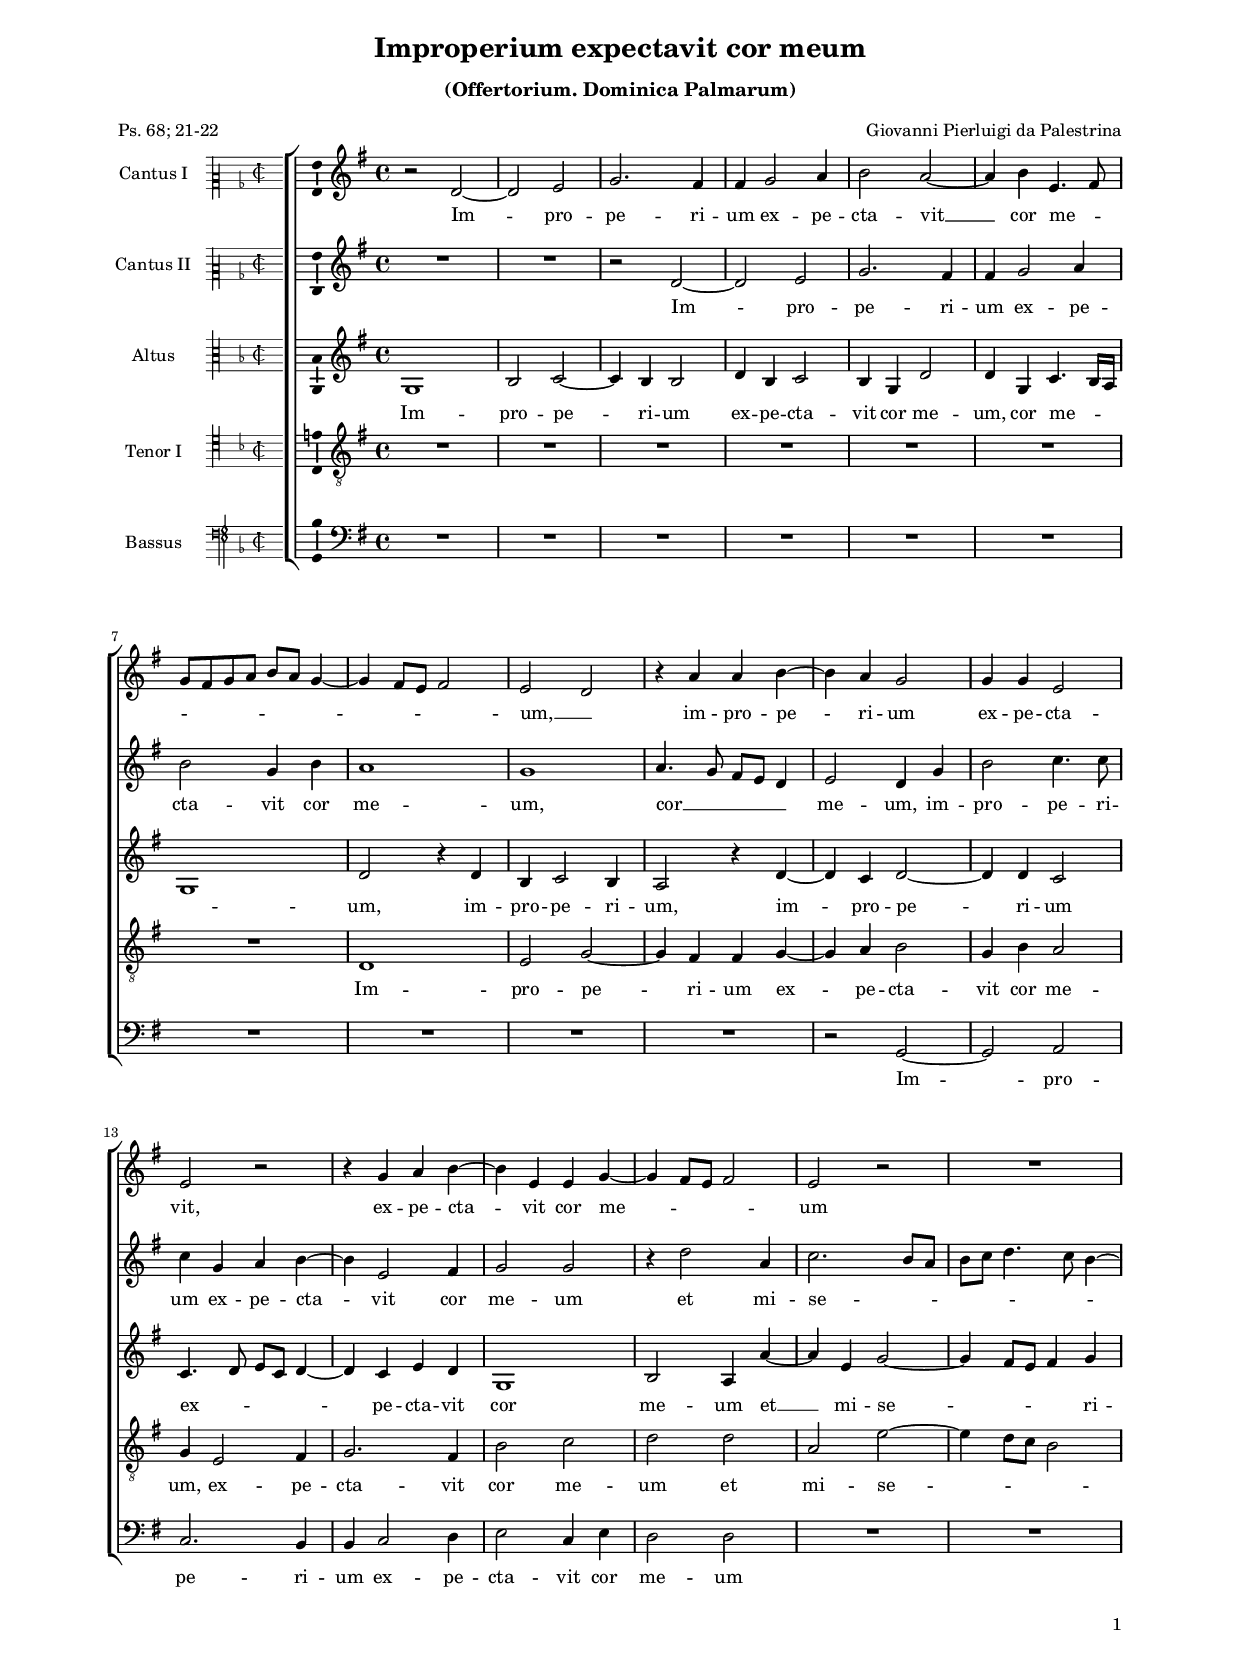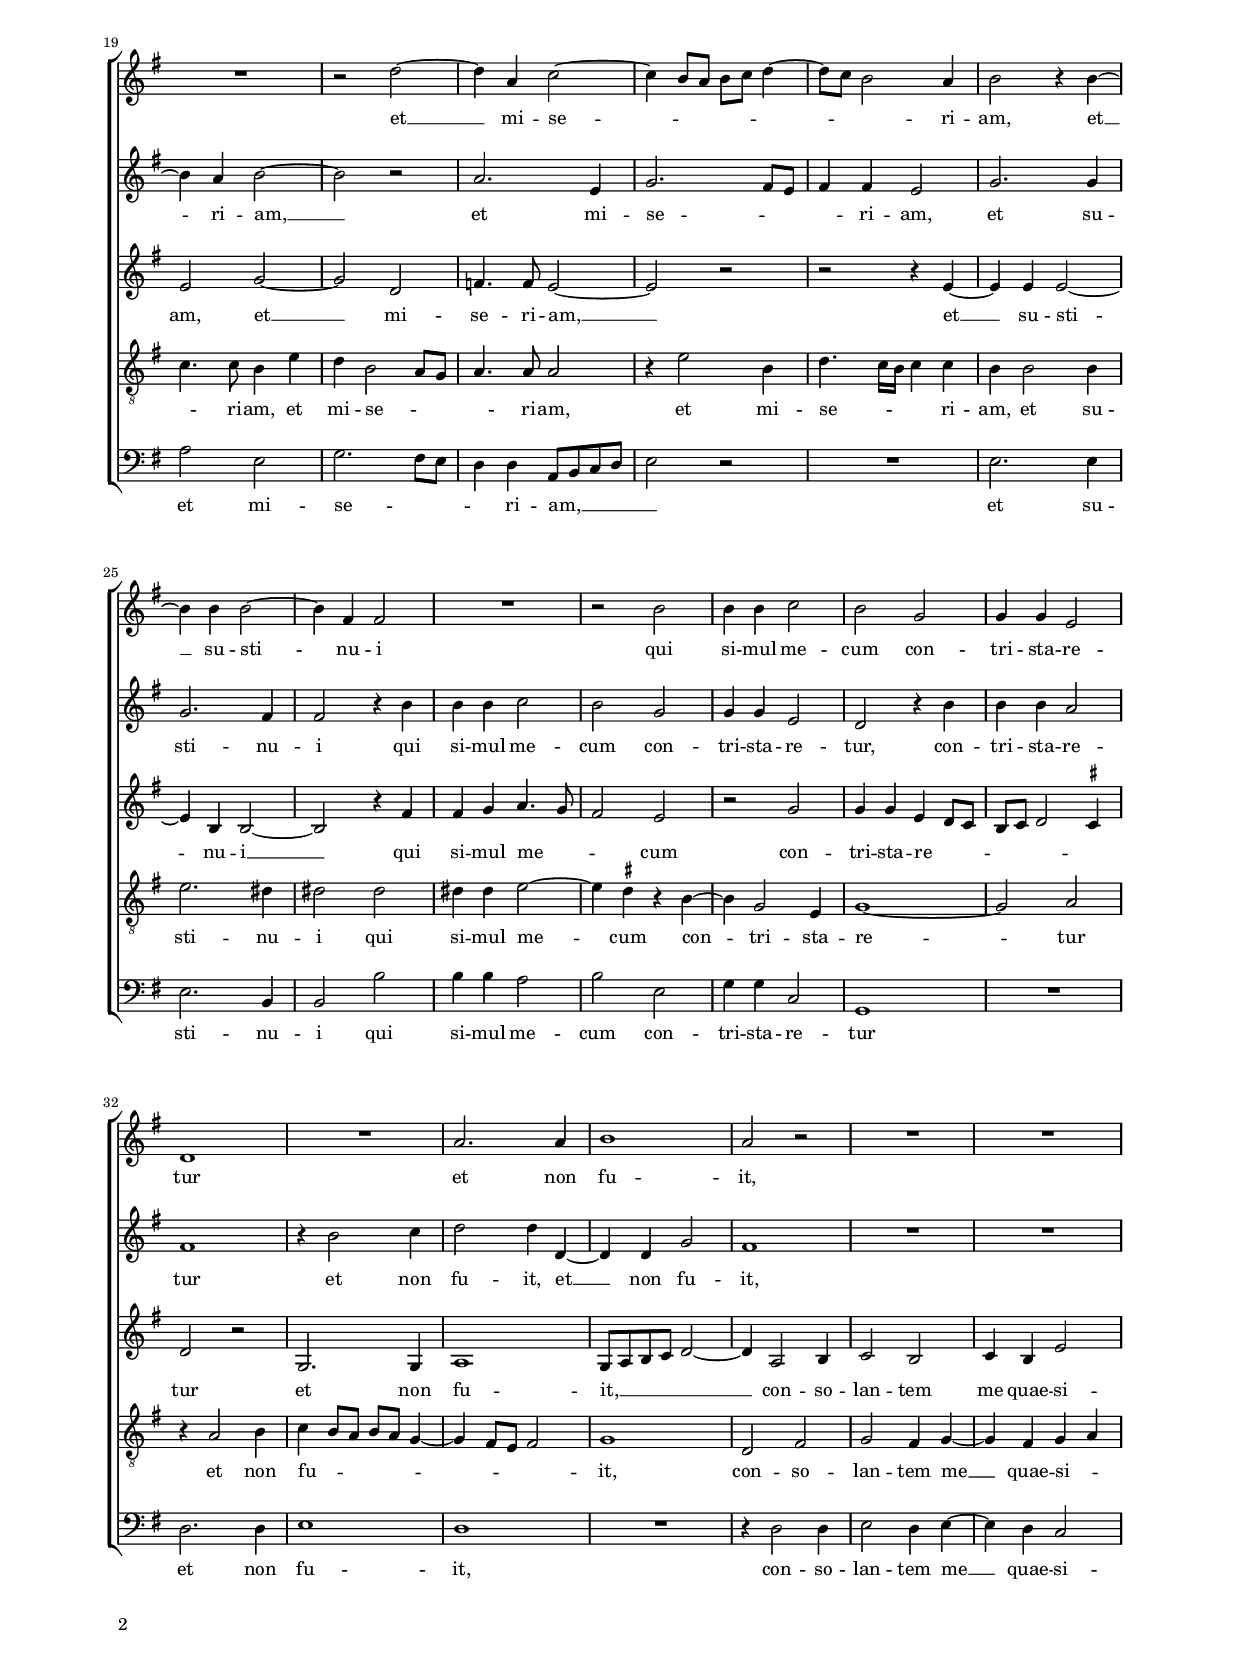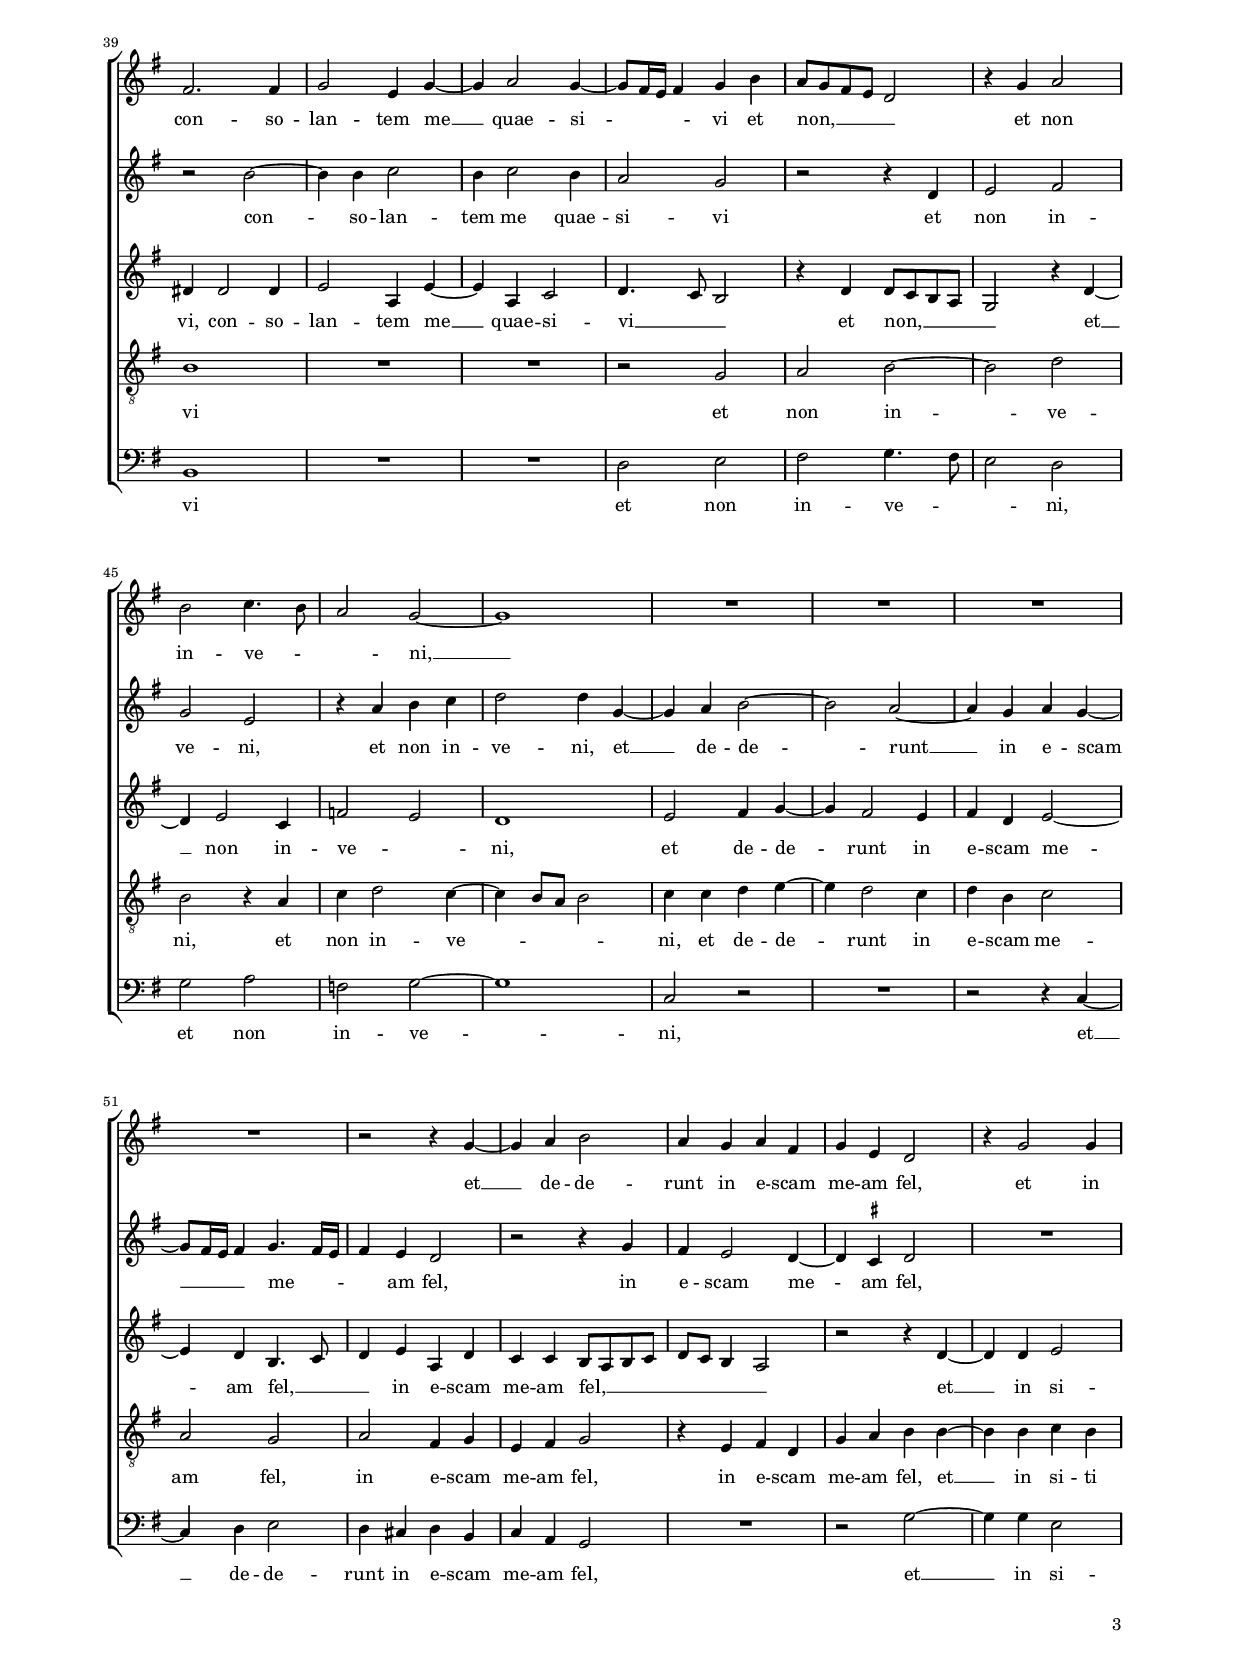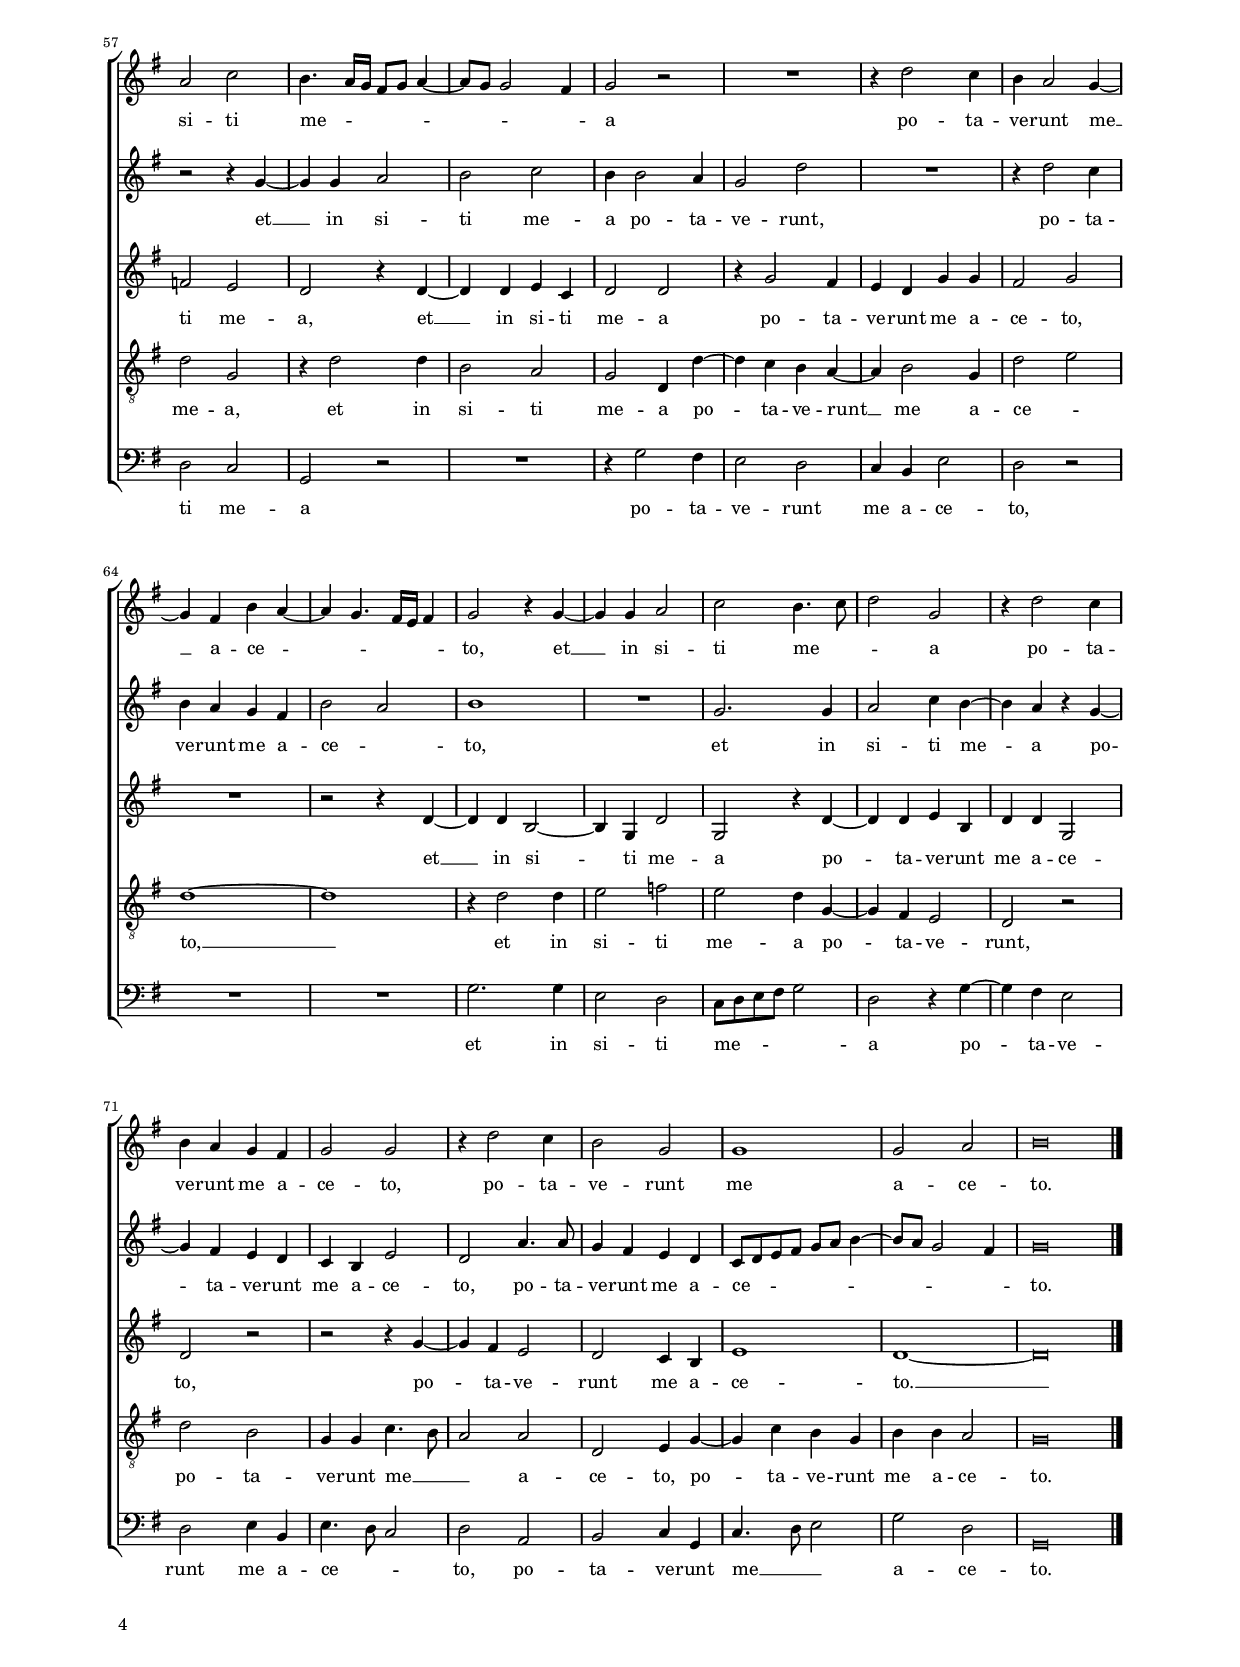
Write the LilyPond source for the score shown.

\header
{
	title="Improperium expectavit cor meum"
	subtitle=\markup { \column { \vspace #0.5 "(Offertorium. Dominica Palmarum)" \transparent "x" } }
	composer="Giovanni Pierluigi da Palestrina"
	poet="Ps. 68; 21-22"
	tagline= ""
}

\version "2.24.1"
\language deutsch
#(set-global-staff-size 15)
% #(set-default-paper-size "letter")
#(ly:set-option 'point-and-click #f)




	ficta = { \once \set suggestAccidentals = ##t }

	forget = #(define-music-function (music) (ly:music?) #{
		\accidentalStyle forget
		$music
		\accidentalStyle default
		#})

    
\paper
	{
	top-margin = 1.6 \cm
	bottom-margin = 1 \cm
	left-margin = 2 \cm
	right-margin = 2 \cm
	ragged-bottom = ##f
	ragged-last-bottom = ##f
	print-page-number = ##f
	system-system-spacing = #'((basic-distance . 17) (minimum-distance . 14) (padding . 5) (strechability . 150))
	oddFooterMarkup=\markup   \fill-line { "" \fromproperty #'page:page-number-string }
	evenFooterMarkup=\markup  \fill-line { \fromproperty #'page:page-number-string "" }
	last-bottom-spacing = #'((basic-distance . 12) (minimum-distance . 7) (padding . 4))
	systems-per-page = 3
	page-count = 4
%	min-systems-per-page = 3
	}

	
global = {
	\key f \major
	\time 4/4
	\set Score.tempoHideNote = ##t
	\tempo 4 = 100
	\skip 1*76
	\set Score.measureLength = #(ly:make-moment 2/1)
	\skip 1*2 \bar "|."
	}
    

incipitcantus = \relative c' {
    \time 2/2
    \clef "petrucci-c2"
    \key f \major
    }
    
incipitcantusVoice = <<
    \new MensuralVoice <<
        { s1 \noBreak }
        \incipitcantus
    >>
    >>
	
incipitquintus = \relative c' {
    \time 2/2
    \clef "petrucci-c2"
    \key f \major
    }
    
incipitquintusVoice = <<
    \new MensuralVoice <<
        { s1 \noBreak }
        \incipitquintus
    >>
    >>    
    
incipitaltus = \relative c' {
    \time 2/2
    \clef "petrucci-c3"
    \key f \major
    s4 \bar ""
    }
    
incipitaltusVoice = <<
    \new MensuralVoice <<
        { s1 \noBreak }
        \incipitaltus
    >>
    >>
    
incipittenor = \relative c' {
    \time 2/2
    \clef "petrucci-c4"
    \key f \major
    }
    
incipittenorVoice = <<
    \new MensuralVoice <<
        { s1 \noBreak }
        \incipittenor
    >>
    >>
    
    
incipitbassus= \relative c {
    \time 2/2
    \clef "petrucci-f4"
    \key f \major
    }
    
incipitbassusVoice = <<
    \new MensuralVoice <<
        { s1 \noBreak }
        \incipitbassus
    >>
    >>


cantus =  \relative c''
	{
	r2 c,~
	c2 d
	f2. e4
	e4 f2 g4
%5
	a2 g~ |
	g4 a d,4. e8
	f8 e f g a g f4~
	f4 e8 d e2
	d2 c
%10
	r4 g' g a~ |
	a4 g f2
	f4 f d2
	d2 r
	r4 f g a~
%15
	a4 d, d f~ |
	f4 e8 d e2
	d2 r
	R1
	R1
%20
	r2 c'~ |
	c4 g b2~
	b4 a8 g a b c4~
	c8 b a2 g4
	a2 r4 a~
%25
	a4 a a2~ |
	a4 e e2
	R1
	r2 a
	a4 a b2
%30
	a2 f |
	f4 f d2
	c1
	R1
	g'2. g4
%35
	a1 |
	g2 r
	R1
	R1
	e2. e4
%40
	f2 d4 f~ |
	f4 g2 f4~
	f8 e16 d e4 f a
	g8 f e d c2
	r4 f g2
%45
	a2 b4. a8 |
	g2 f~
	f1
	R1
	R1
%50
	R1 |
	R1
	r2 r4 f~
	f4 g a2
	g4 f g e
%55
	f4 d c2 |
	r4 f2 f4
	g2 b
	a4. g16 f e8 f g4~
	g8 f f2 e4
%60
	f2 r |
	R1
	r4 c'2 b4
	a4 g2 f4~
	f4 e a g~
%65
	g4 f4. e16 d e4 |
	f2 r4 f~
	f4 f g2
	b2 a4. b8
	c2 f,
%70
	r4 c'2 b4 |
	a4 g f e
	f2 f
	r4 c'2 b4
	a2 f
%75
	f1 |
	f2 g
	a\breve |
	}


quintus =  \relative c''
	{
	R1
	R1
	r2 c,~
	c2 d
%5
	f2. e4 |
	e4 f2 g4
	a2 f4 a
	g1
	f1
%10
	g4. f8 e8 d c4 |
	d2 c4 f
	a2 b4. b8
	b4 f g a~
	a4 d,2 e4
%15
	f2 f |
	r4 c'2 g4
	b2. a8 g
	a8 b c4. b8 a4~
	a4 g a2~
%20
	a2 r |
	g2. d4
	f2. e8 d
	e4 e d2
	f2. f4
%25
	f2. e4 |
	e2 r4 a
	a4 a b2
	a2 f
	f4 f d2
%30
	c2 r4 a' |
	a4 a g2
	e1
	r4 a2 b4
	c2 c4 c,~
%35
	c4 c f2 |
	e1
	R1
	R1
	r2 a~
%40
	a4 a b2 |
	a4 b2 a4
	g2 f
	r2 r4 c
	d2 e
%45
	f2 d |
	r4 g a b
	c2 c4 f,~
	f4 g a2~
	a2 g~
%50
	g4 f g f~ |
	f8 e16 d e4 f4. e16 d
	e4 d c2
	r2 r4 f
	e4 d2 c4~
%55
	c4 \ficta h c2 |
	R1
	r2 r4 f~
	f4 f g2
	a2 b
%60
	a4 a2 g4 |
	f2 c'
	R1
	r4 c2 b4
	a4 g f e
%65
	a2 g |
	a1
	R1
	f2. f4
	g2 b4 a~
%70
	a4 g r f~ |
	f4 e d c
	b4 a d2
	c2 g'4. g8
	f4 e d c
%75
	b8 c d e f g a4~ |
	a8 g f2 e4
	f\breve |
	}


altus =  \relative c'
	{
	f,1
	a2 b~
	b4 a a2
	c4 a b2
%5
	a4 f c'2 |
	c4 f, b4. a16 g
	f1
	c'2 r4 c
	a4 b2 a4
%10
	g2 r4 c~ |
	c4 b c2~
	c4 c b2
	b4. c8 d b c4~
	c4 b d c
%15
	f,1 |
	a2 g4 g'~
	g4 d f2~
	f4 e8 d e4 f
	d2 f~
%20
	f2 c |
	es4. es8 d2~
	d2 r
	r2 r4 d~
	d4 d d2~
%25
	d4 a a2~ |
	a2 r4 e'
	e4 f g4. f8
	e2 d
	r2 f
%30
	f4 f d c8 b |
	a8 b c2 \ficta h4
	c2 r
	f,2. f4
	g1
%35
	f8 g a b c2~ |
	c4 g2 a4
	b2 a
	b4 a d2
	cis4 cis2 cis4
%40
	d2 g,4 d'~ |
	d4 g, b2
	c4. b8 a2
	r4 c c8 b a g
	f2 r4 c'~
%45
	c4 d2 b4 |
	es2 d
	c1
	d2 e4 f~
	f4 e2 d4
%50
	e4 c d2~ |
	d4 c a4. b8
	c4 d g, c
	b4 b a8 g a b
	c8 b a4 g2
%55
	r2 r4 c~ |
	c4 c d2
	es2 d
	c2 r4 c~
	c4 c d b
%60
	c2 c |
	r4 f2 e4
	d4 c f f
	e2 f
	R1
%65
	r2 r4 c~ |
	c4 c a2~
	a4 f c'2
	f,2 r4 c'~
	c4 c d a
%70
	c4 c f,2 |
	c'2 r
	r2 r4 f~
	f4 e d2
	c2 b4 a
%75
	d1 |
	c1~
	c\breve |
	}


tenor  =  \relative c'
	{
	R1
	R1
	R1
	R1
%5
	R1 |
	R1
	R1
	c,1
	d2 f~
%10
	f4 e e f~
	f4 g a2 |
	f4 a g2
	f4 d2 e4
	f2. e4
%15
	a2 b
	c2 c |
	g2 d'~	
	d4 c8 b a2
	b4. b8 a4 d
%20
	c4 a2 g8 f |
	g4. g8 g2
	r4 d'2 a4
	c4. b16 a b4 b
	a4 a2 a4
%25
	d2. cis4 |
	cis2 cis
	cis4 cis d2~
	d4 \ficta cis r a~
	a4 f2 d4
%30
	f1~ |
	f2 g
	r4 g2 a4
	b4 a8 g a g f4~
	f4 e8 d e2
%35
	f1 |
	c2 e
	f2 e4 f~
	f4 e f g
	a1
%40
	R1 |
	R1
	r2 f
	g2 a~
	a2 c
%45
	a2 r4 g |
	b4 c2 b4~
	b4 a8 g a2
	b4 b c d~
	d4 c2 b4
%50
	c4 a b2 |
	g2 f
	g2 e4 f
	d4 e f2
	r4 d e c
%55
	f4 g a a~ |
	a4 a b a
	c2 f,
	r4 c'2 c4
	a2 g
%60
	f2 c4 c'~ |
	c4 b a g~
	g4 a2 f4
	c'2 d
	c1~
%65
	c1 |
	r4 c2 c4
	d2 es
	d2 c4 f,~
	f4 e d2
%70
	c2 r |
	c'2 a
	f4 f b4. a8
	g2 g
	c,2 d4 f~
%75
	f4 b a f |
	a4 a g2
	f\breve |
	}


bassus  =  \relative c
	{
	R1
	R1
	R1
	R1
%5
	R1 |
	R1
	R1
	R1
	R1
%10
	R1 |
	r2 f,~
	f2 g
	b2. a4
	a4 b2 c4
%15
	d2 b4 d |
	c2 c
	R1
	R1
	g'2 d
%20
	f2. e8 d |
	c4 c g8 a b c
	d2 r
	R1
	d2. d4
%25
	d2. a4 |
	a2 a'
	a4 a g2
	a2 d,
	f4 f b,2
%30
	f1 |
	R1
	c'2. c4
	d1
	c1
%35
	R1 |
	r4 c2 c4
	d2 c4 d~
	d4 c b2
	a1
%40
	R1 |
	R1
	c2 d
	e2 f4. e8
	d2 c
%45
	f2 g |
	es2 f~
	f1
	b,2 r
	R1
%50
	r2 r4 b~ |
	b4 c d2
	c4 h c a
	b4 g f2
	R1
%55
	r2 f'~ |
	f4 f d2
	c2 b
	f2 r
	R1
%60
	r4 f'2 e4 |
	d2 c
	b4 a d2
	c2 r
	R1
%65
	R1 |
	f2. f4
	d2 c
	b8 c d e f2
	c2 r4 f~
%70
	f4 e d2 |
	c2 d4 a
	d4. c8 b2
	c2 g
	a2 b4 f
%75
	b4. c8 d2 |
	f2 c
	f,\breve |
	}


lyricscantus = \lyricmode {
	Im -- pro -- pe -- ri -- um ex -- pe -- cta -- vit __ cor me -- _ _ _ _ _ _ _ _ _ _ _ um, __ _
	im -- pro -- pe -- ri -- um ex -- pe -- cta -- vit,
	ex -- pe -- cta -- vit cor me -- _ _ _ um
	et __ mi -- se -- _ _ _ _ _ _ _ ri -- am,
	et __ su -- sti -- nu -- i qui si -- mul me -- cum con -- tri -- sta -- re -- tur
	et non fu -- it,
	con -- so -- lan -- tem me __ quae -- si -- _ _ _ vi et non, __ _ _ _ _
	et non in -- ve -- _ _ ni, __
	et __ de -- de -- runt in e -- scam me -- am fel,
	et in si -- ti me -- _ _ _ _ _ _ _ _ a po -- ta -- ve -- runt me __ a -- ce -- _ _ _ _ _ to,
	et __ in si -- ti me -- _ _ a po -- ta -- ve -- runt me a -- ce -- to,
	po -- ta -- ve -- runt me a -- ce -- to.
	}


lyricsquintus = \lyricmode {
	Im -- pro -- pe -- ri -- um ex -- pe -- cta -- vit cor me -- um,
	cor __ _ _ _ _ me -- um,
	im -- pro -- pe -- ri -- um ex -- pe -- cta -- vit cor me -- um
	et mi -- se -- _ _ _ _ _ _ _ ri -- am, __
	et mi -- se -- _ _ _ ri -- am,
	et su -- sti -- nu -- i qui si -- mul me -- cum con -- tri -- sta -- re -- tur,
	con -- tri -- sta -- re -- tur
	et non fu -- it,
	et __ non fu -- it,
	con -- so -- lan -- tem me quae -- si -- vi et non in -- ve -- ni,
	et non in -- ve -- ni,
	et __ de -- de -- runt __ in e -- scam __ _ _ _ me -- _ _ _ am fel,
	in e -- scam me -- am fel,
	et __ in si -- ti me -- a po -- ta -- ve -- runt,
	po -- ta -- ve -- runt me a -- ce -- _ to,
	et in si -- ti me -- a po -- ta -- ve -- runt me a -- ce -- to,
	po -- ta -- ve -- runt me a -- ce -- _ _ _ _ _ _ _ _ _ to.
	}


lyricsaltus = \lyricmode {
	Im -- pro -- pe -- ri -- um ex -- pe -- cta -- vit cor me -- um,
	cor me -- _ _ _ um,
	im -- pro -- pe -- ri -- um,
	im -- pro -- pe -- ri -- um ex -- _ _ _ _ pe -- cta -- vit cor me -- um
	et __ mi -- se -- _ _ _ ri -- am,
	et __ mi -- se -- ri -- am, __
	et __ su -- sti -- nu -- i __ qui si -- mul me -- _ _ cum con -- tri -- sta -- re -- _ _ _ _ _ _ tur
	et non fu -- it, __ _ _ _ _
	con -- so -- lan -- tem me quae -- si -- vi,
	con -- so -- lan -- tem me __ quae -- si -- vi __ _ _ et non, __ _ _ _ _
	et __ non in -- ve -- _ ni,
	et de -- de -- runt in e -- scam me -- am fel, __ _ _ 
	in e -- scam me -- am fel, __ _ _ _ _ _ _ _ 
	et __ in si -- ti me -- a,
	et __ in si -- ti me -- a po -- ta -- ve -- runt me a -- ce -- to,
	et __ in si -- ti me -- a po -- ta -- ve -- runt me a -- ce -- to,
	po -- ta -- ve -- runt me a -- ce -- to. __
	}


lyricstenor = \lyricmode {
	Im -- pro -- pe -- ri -- um ex -- pe -- cta -- vit cor me -- um,
	ex -- pe -- cta -- vit cor me -- um
	et mi -- se -- _ _ _ _ ri -- am,
	et mi -- se -- _ _ _ ri -- am,
	et mi -- se -- _ _ _ ri -- am,
	et su -- sti -- nu -- i qui si -- mul me -- cum con -- tri -- sta -- re -- tur
	et non fu -- _ _ _ _ _ _ _ _ it,
	con -- so -- lan -- tem me __ quae -- si -- _ vi et non in -- ve -- ni,
	et non in -- ve -- _ _ _ ni,
	et de -- de -- runt in e -- scam me -- am fel,
	in e -- scam me -- am fel,
	in e -- scam me -- am fel,
	et __ in si -- ti me -- a,
	et in si -- ti me -- a po -- ta -- ve -- runt __ me a -- ce -- _ to, __
	et in si -- ti me -- a po -- ta -- ve -- runt,
	po -- ta -- ve -- runt me __ _ _ a -- ce -- to,
	po -- ta -- ve -- runt me a -- ce -- to.
	}


lyricsbassus = \lyricmode {
	Im -- pro -- pe -- ri -- um ex -- pe -- cta -- vit cor me -- um
	et mi -- se -- _ _ _ ri -- am, __ _ _ _ _
	et su -- sti -- nu -- i qui si -- mul me -- cum con -- tri -- sta -- re -- tur
	et non fu -- it,
	con -- so -- lan -- tem me __ quae -- si -- vi et non in -- ve -- _ _ ni,
	et non in -- ve -- ni,
	et __ de -- de -- runt in e -- scam me -- am fel,
	et __ in si -- ti me -- a po -- ta -- ve -- runt me a -- ce -- to,
	et in si -- ti me -- _ _ _ _ a po -- ta -- ve -- runt me a -- ce -- _ _ to,
	po -- ta -- ve -- runt me __ _ _ a -- ce -- to.
	}


\score
{  
	\transpose f g {
	\new ChoirStaff \with { \override StaffGrouper.staff-staff-spacing.basic-distance = #12 }
	<<

	\new Staff << \global
	\new Voice="v1" {
		\set Staff.instrumentName="Cantus I"
		\incipit \incipitcantusVoice
%		\set Staff.instrumentName= "S"
		\set Staff.midiInstrument = "reed organ"
		\clef violin
		\cantus }
	\new Lyrics \lyricsto "v1" {\lyricscantus }
	>>


	\new Staff << \global
	\new Voice="v5" {
		\set Staff.instrumentName="Cantus II"
		\incipit \incipitquintusVoice
%		\set Staff.instrumentName= "Q"
		\set Staff.midiInstrument = "reed organ"
		\clef violin
		\quintus}
	\new Lyrics \lyricsto "v5" {\lyricsquintus }
	>>


	\new Staff << \global
	\new Voice="v2" {
		\set Staff.instrumentName="Altus"
		\incipit \incipitaltusVoice
%		\set Staff.instrumentName= "A"
		\set Staff.midiInstrument = "reed organ"
		\clef violin %G_8"
		\altus}
	\new Lyrics \lyricsto "v2" {\lyricsaltus }
	>>


	\new Staff << \global
	\new Voice="v3" {
		\set Staff.instrumentName="Tenor I"
		\incipit \incipittenorVoice
%		\set Staff.instrumentName= "T"
		\set Staff.midiInstrument = "reed organ"
		\clef "G_8"
		\tenor }
	\new Lyrics \lyricsto "v3" {\lyricstenor }
	>>


	\new Staff << \global
	\new Voice="v4" {
		\set Staff.instrumentName="Bassus"
		\incipit \incipitbassusVoice
%		\set Staff.instrumentName= "B"
		\set Staff.midiInstrument = "reed organ"
		\clef bass 
		\bassus }
	\new Lyrics \lyricsto "v4" {\lyricsbassus}
	>>

	>>
	} % transpose

	\layout
	{
	indent = 3\cm
    incipit-width = 1.3 \cm
	\context { \Lyrics \override VerticalAxisGroup.nonstaff-relatedstaff-spacing.padding = #1.4 }
%	\context { \Lyrics \override LyricText.font-size = #1 }
	\context { \Staff \override TimeSignature.break-visibility = #end-of-line-invisible }
	\context { \Staff \consists Ambitus_engraver }
	\context { \Score \override BarNumber.padding = #2 }
	\context { \Voice \override NoteHead.style = #'baroque }
	}

\midi
	{    	
	}

}


% EOF
